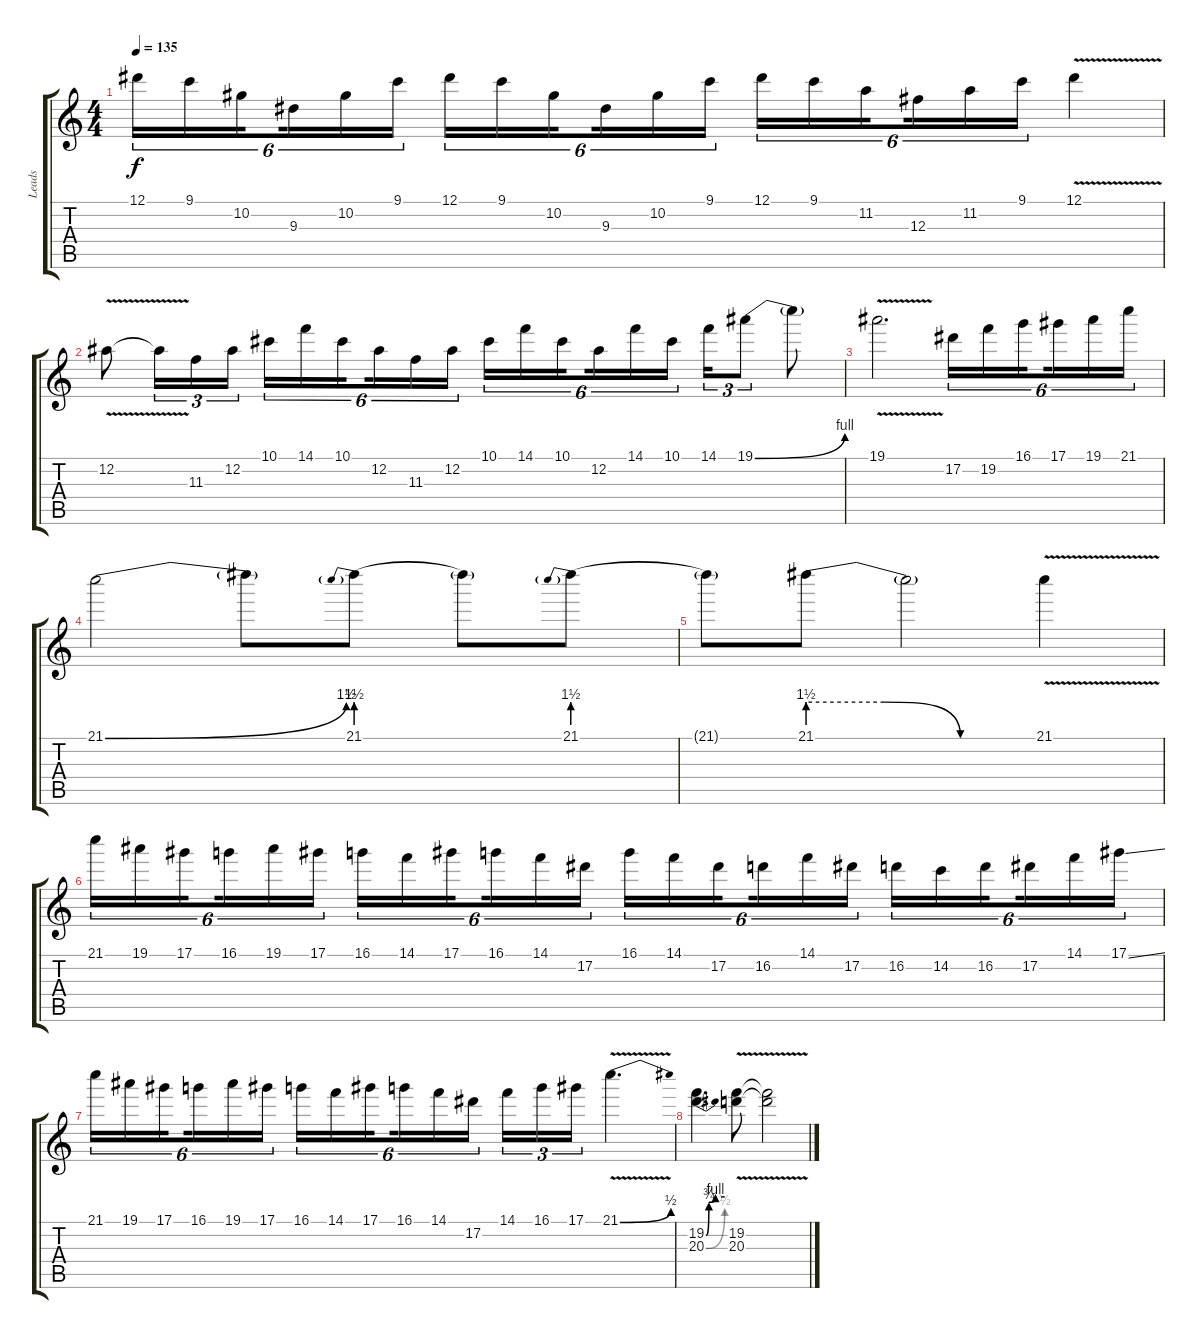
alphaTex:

\track ("Leads" "Leads") {instrument overdrivenguitar}
\staff {score tabs}
\tuning (Eb4 Bb3 Gb3 Db3 Ab2 Eb2) {hide}
\ts (4 4)
\tempo 135
\clef g2
\ks c
12.1.16{tu (6 4) dy f} 9.1.16{tu (6 4)} 10.2.16{tu (6 4) beam splitsecondary} 9.3.16{tu (6 4)} 10.2.16{tu (6 4)} 9.1.16{tu (6 4)} 12.1.16{tu (6 4)} 9.1.16{tu (6 4)} 10.2.16{tu (6 4) beam splitsecondary} 9.3.16{tu (6 4)} 10.2.16{tu (6 4)} 9.1.16{tu (6 4)} 12.1.16{tu (6 4)} 9.1.16{tu (6 4)} 11.2.16{tu (6 4) beam splitsecondary} 12.3.16{tu (6 4)} 11.2.16{tu (6 4)} 9.1.16{tu (6 4)} 12.1{v}.4 |
12.2{v}.8 12.2{t}.16{tu (3 2)} 11.3.16{tu (3 2)} 12.2.16{tu (3 2)} 10.1.16{tu (6 4)} 14.1.16{tu (6 4)} 10.1.16{tu (6 4) beam splitsecondary} 12.2.16{tu (6 4)} 11.3.16{tu (6 4)} 12.2.16{tu (6 4)} 10.1.16{tu (6 4)} 14.1.16{tu (6 4)} 10.1.16{tu (6 4) beam splitsecondary} 12.2.16{tu (6 4)} 14.1.16{tu (6 4)} 10.1.16{tu (6 4)} 14.1.16{tu (3 2)} 19.1{be (bend 0 0 60 4)}.8{tu (3 2)} 19.1{t}.8 |
19.1{v}.2{d} 17.2.16{tu (6 4)} 19.2.16{tu (6 4)} 16.1.16{tu (6 4) beam splitsecondary} 17.1.16{tu (6 4)} 19.1.16{tu (6 4)} 21.1.16{tu (6 4)} |
21.1{be (bend 0 0 60 6)}.2 21.1{t}.8 21.1{be (prebend 0 6 60 6)}.8 21.1{t}.8 21.1{be (prebend 0 6 60 6)}.8 |
21.1{t}.8 21.1{be (custom 0 6 20 6 40 0 60 0)}.8 21.1{t}.2 21.1{v}.4 |
21.1.16{tu (6 4)} 19.1.16{tu (6 4)} 17.1.16{tu (6 4) beam splitsecondary} 16.1.16{tu (6 4)} 19.1.16{tu (6 4)} 17.1.16{tu (6 4)} 16.1.16{tu (6 4)} 14.1.16{tu (6 4)} 17.1.16{tu (6 4) beam splitsecondary} 16.1.16{tu (6 4)} 14.1.16{tu (6 4)} 17.2.16{tu (6 4)} 16.1.16{tu (6 4)} 14.1.16{tu (6 4)} 17.2.16{tu (6 4) beam splitsecondary} 16.2.16{tu (6 4)} 14.1.16{tu (6 4)} 17.2.16{tu (6 4)} 16.2.16{tu (6 4)} 14.2.16{tu (6 4)} 16.2.16{tu (6 4) beam splitsecondary} 17.2.16{tu (6 4)} 14.1.16{tu (6 4)} 17.1{ss}.16{tu (6 4)} |
21.1.16{tu (6 4)} 19.1.16{tu (6 4)} 17.1.16{tu (6 4) beam splitsecondary} 16.1.16{tu (6 4)} 19.1.16{tu (6 4)} 17.1.16{tu (6 4)} 16.1.16{tu (6 4)} 14.1.16{tu (6 4)} 17.1.16{tu (6 4) beam splitsecondary} 16.1.16{tu (6 4)} 14.1.16{tu (6 4)} 17.2.16{tu (6 4)} 14.1.16{tu (3 2)} 16.1.16{tu (3 2)} 17.1.16{tu (3 2)} 21.1{be (bend 0 0 60 2) v}.4{d} |
(19.2{be (custom 0 0 9 3 30 4 60 4)} 20.3{be (bend 0 0 60 2)}).4{d} (19.2{v} 20.3{v}).8 (19.2{t} 20.3{t}).2
